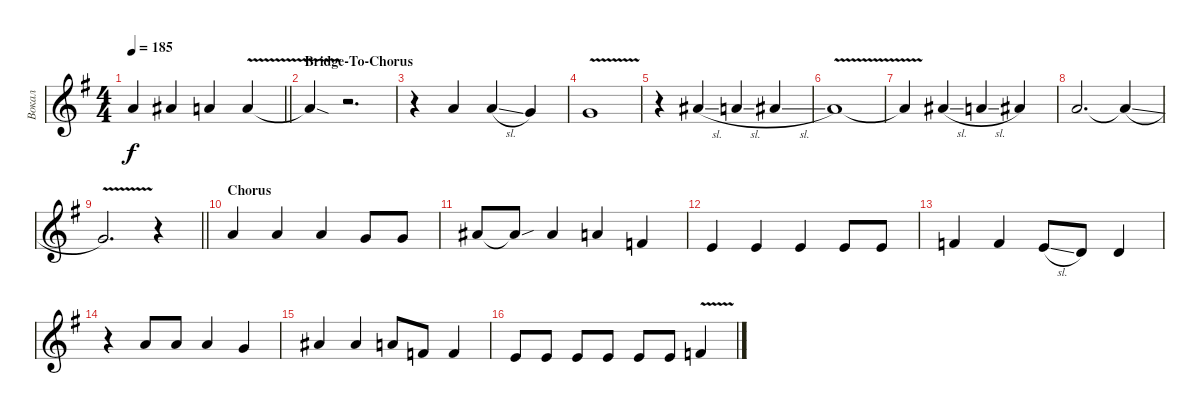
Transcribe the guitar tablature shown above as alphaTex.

\track ("Вокал" "Вокал") {instrument trumpet}
\staff {score}
\tuning (E4 B3 G3 D3 A2 E2) {hide}
\ts (4 4)
\tempo 185
\clef g2
\barLineRight lightlight
\ks eminor
5.1.4{dy f} 6.1.4 5.1.4 5.1{v}.4 |
\section ("" "Bridge-To-Chorus")
5.1{sod t}.4 r.2{d} |
r.4 5.1.4 5.1{sl}.4 3.1.4 |
3.1{v}.1 |
r.4 6.1{sl}.4 5.1{sl}.4 6.1{sl}.4 |
5.1{v}.1 |
5.1{t}.4 6.1{sl}.4 5.1{sl}.4 6.1.4 |
5.1.2{d} 5.1{sl t}.4 |
\barLineRight lightlight
3.1{v}.2{d} r.4 |
\section ("" "Chorus")
5.1.4 5.1.4 5.1.4 3.1.8 3.1.8 |
6.1.8 6.1{sou t}.8 6.1.4 5.1.4 1.1.4 |
0.1.4 0.1.4 0.1.4 0.1.8 0.1.8 |
1.1.4 1.1.4 5.2{sl}.8 3.2.8 3.2.4 |
r.4 5.1.8 5.1.8 5.1.4 3.1.4 |
6.1.4 6.1.4 5.1.8 1.1.8 1.1.4 |
0.1.8 0.1.8 0.1.8 0.1.8 0.1.8 0.1.8 1.1{v}.4
